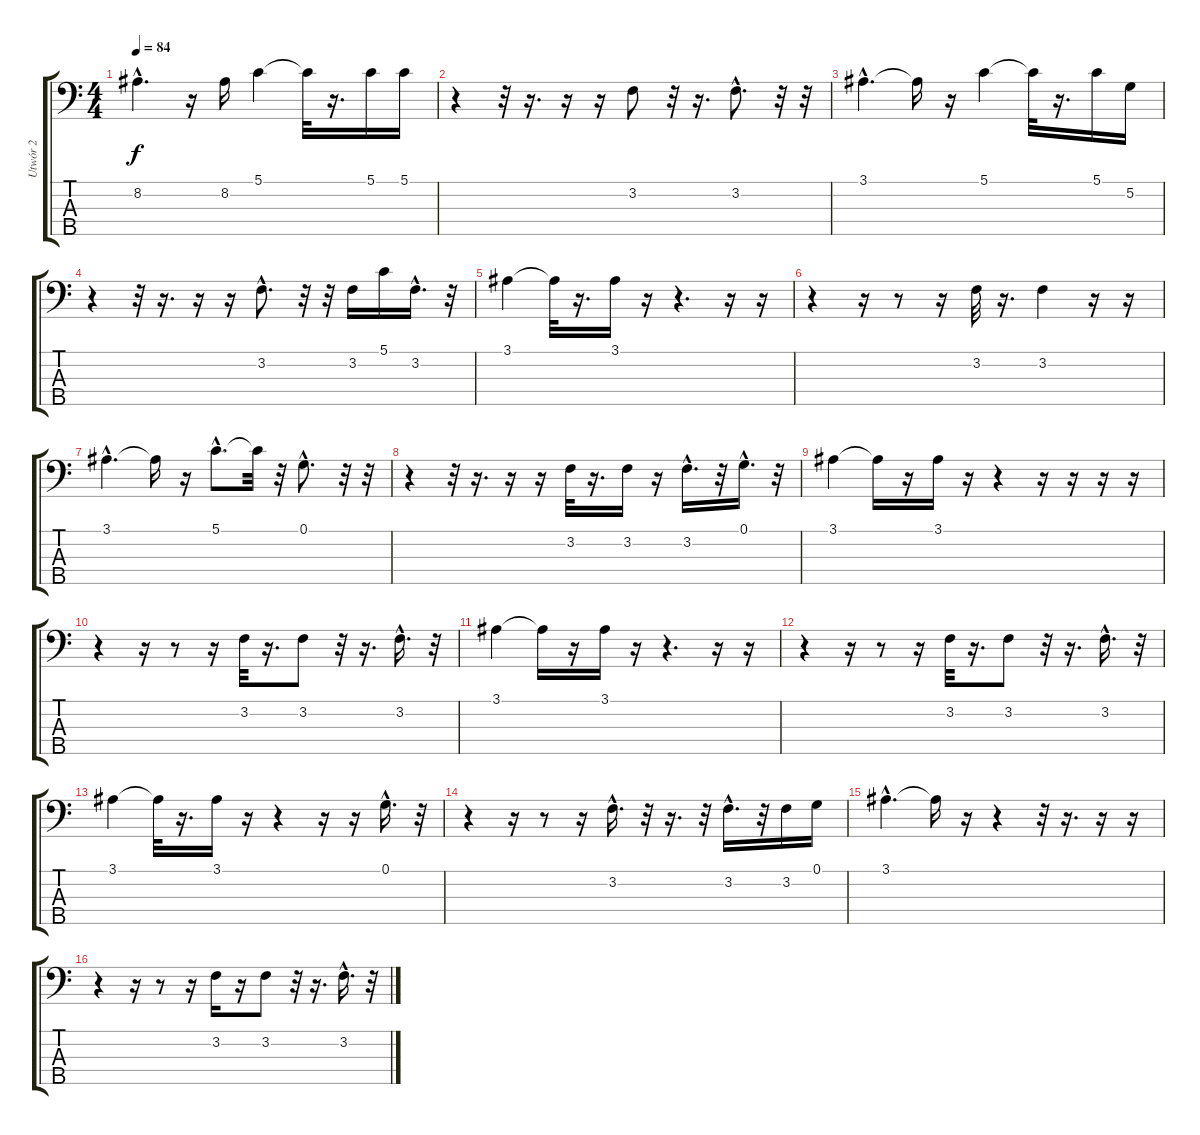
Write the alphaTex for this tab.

\track ("Utwór 2" "Utwór 2") {instrument electricbassfinger}
\staff {score tabs}
\tuning (G2 D2 A1 E1 B0) {hide}
\ts (4 4)
\tempo 84
\clef f4
\ks c
8.2{hac}.4{d dy f} r.16 8.2.16 5.1.4 5.1{t}.32 r.16{d} 5.1.16 5.1.16 |
r.4 r.32 r.16{d} r.16 r.16 3.2.8 r.32 r.16{d} 3.2{hac}.8{d} r.32 r.32 |
3.1{hac}.4{d} 3.1{t}.16 r.16 5.1.4 5.1{t}.32 r.16{d} 5.1.16 5.2.16 |
r.4 r.32 r.16{d} r.16 r.16 3.2{hac}.8{d} r.32 r.32 3.2.16 5.1.16 3.2{hac}.16{d} r.32 |
3.1.4 3.1{t}.32 r.16{d} 3.1.16 r.16 r.4{d} r.16 r.16 |
r.4 r.16 r.8 r.16 3.2.32 r.16{d} 3.2.4 r.16 r.16 |
3.1{hac}.4{d} 3.1{t}.16 r.16 5.1{hac}.8{d} 5.1{t}.32 r.32 0.1{hac}.8{d} r.32 r.32 |
r.4 r.32 r.16{d} r.16 r.16 3.2.32 r.16{d} 3.2.16 r.16 3.2{hac}.16{d} r.32 0.1{hac}.16{d} r.32 |
3.1.4 3.1{t}.16 r.16 3.1.16 r.16 r.4 r.16 r.16 r.16 r.16 |
r.4 r.16 r.8 r.16 3.2.32 r.16{d} 3.2.8 r.32 r.16{d} 3.2{hac}.16{d} r.32 |
3.1.4 3.1{t}.16 r.16 3.1.16 r.16 r.4{d} r.16 r.16 |
r.4 r.16 r.8 r.16 3.2.32 r.16{d} 3.2.8 r.32 r.16{d} 3.2{hac}.16{d} r.32 |
3.1.4 3.1{t}.32 r.16{d} 3.1.16 r.16 r.4 r.16 r.16 0.1{hac}.16{d} r.32 |
r.4 r.16 r.8 r.16 3.2{hac}.16{d} r.32 r.16{d} r.32 3.2{hac}.16{d} r.32 3.2.16 0.1.16 |
3.1{hac}.4{d} 3.1{t}.16 r.16 r.4 r.32 r.16{d} r.16 r.16 |
r.4 r.16 r.8 r.16 3.2.16 r.16 3.2.8 r.32 r.16{d} 3.2{hac}.16{d} r.32
